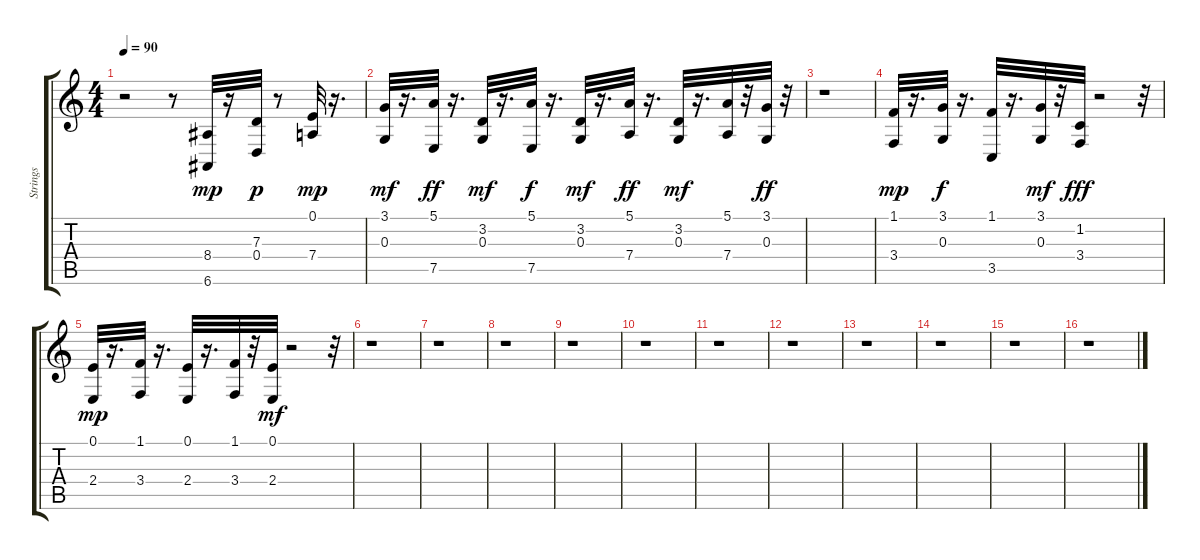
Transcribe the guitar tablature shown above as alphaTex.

\track ("Strings" "Strings") {instrument stringensemble1}
\staff {score tabs}
\tuning (E4 B3 G3 D3 A2 E2) {hide}
\ts (4 4)
\tempo 90
\clef g2
\ks c
r.2{dy f} r.8 (8.4 6.6).32{dy mp} r.16 (7.3 0.4).32{dy p} r.8 (0.1 7.4).32{dy mp} r.16{d} |
(3.1 0.3).32{dy mf} r.16{d} (5.1 7.5).32{dy ff} r.16{d} (3.2 0.3).32{dy mf} r.16{d} (5.1 7.5).32{dy f} r.16{d} (3.2 0.3).32{dy mf} r.16{d} (5.1 7.4).32{dy ff} r.16{d} (3.2 0.3).32{dy mf} r.16{d} (5.1 7.4).32 r.32 (3.1 0.3).32{dy ff} r.32 |
r.1 |
(1.1 3.4).32{dy mp} r.16{d} (3.1 0.3).32{dy f} r.16{d} (1.1 3.5).32 r.16{d} (3.1 0.3).32{dy mf} r.32 (1.2 3.4).32{dy fff} r.2 r.32 |
(0.1 2.4).32{dy mp} r.16{d} (1.1 3.4).32 r.16{d} (0.1 2.4).32 r.16{d} (1.1 3.4).32 r.32 (0.1 2.4).32{dy mf} r.2 r.32 |
r.1 |
r.1 |
r.1 |
r.1 |
r.1 |
r.1 |
r.1 |
r.1 |
r.1 |
r.1 |
r.1
